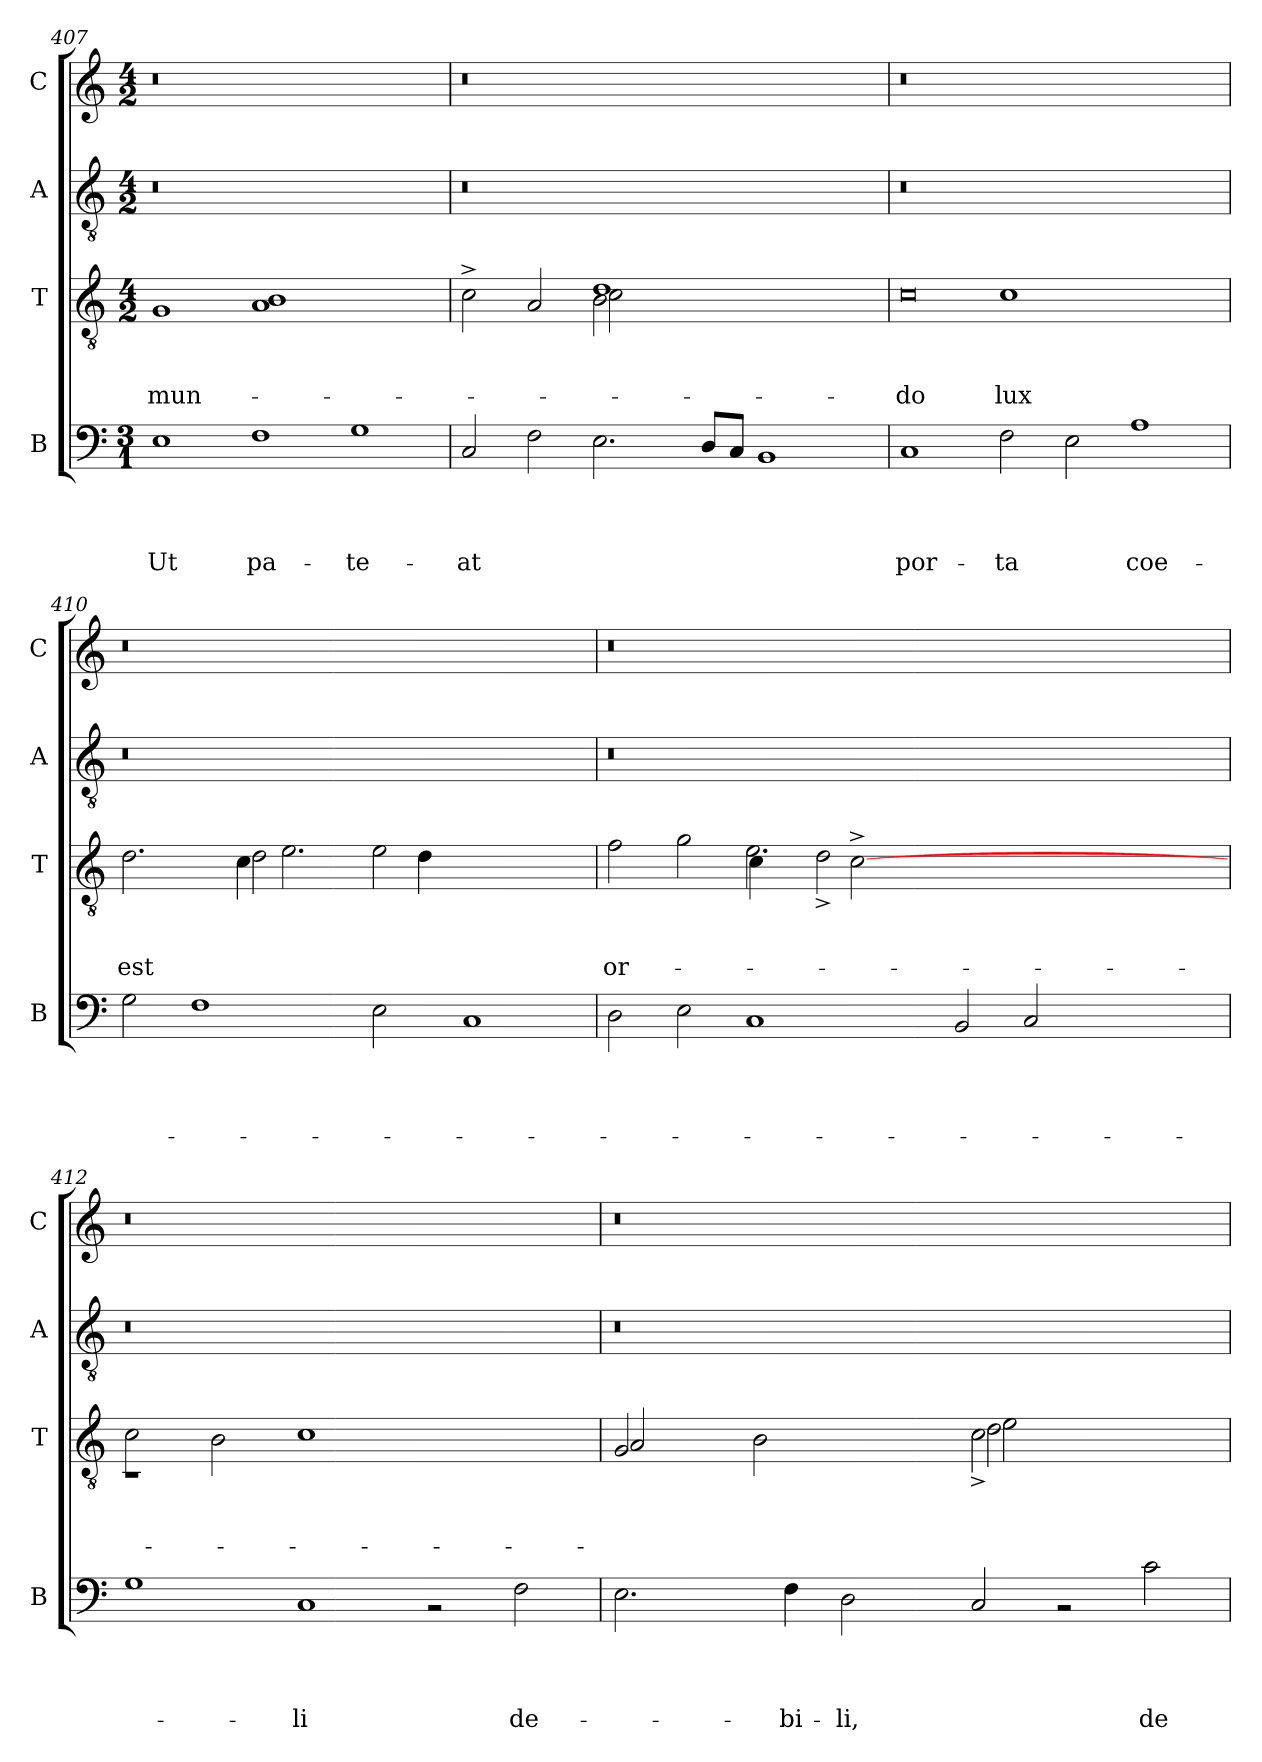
**kern	**text	**text	**text	**text	**kern	**text	**text	**text	**kern	**kern
*part4	*part4	*part4	*part4	*part4	*part3	*part3	*part3	*part3	*part2	*part1
*staff4	*staff4	*staff4	*staff4	*staff4	*staff3	*staff3	*staff3	*staff3	*staff2	*staff1
*I"B	*	*	*	*	*I"T	*	*	*	*I"A	*I"C
*I'B	*	*	*	*	*I'T	*	*	*	*I'A	*I'C
*clefF4	*	*	*	*	*clefGv2	*	*	*	*clefGv2	*clefG2
*k[]	*	*	*	*	*k[]	*	*	*	*k[]	*k[]
*C:	*	*	*	*	*C:	*	*	*	*C:	*C:
*M3/1	*	*	*	*	*M4/2	*	*	*	*M4/2	*M4/2
=407	=407	=407	=407	=407	=407	=407	=407	=407	=407	=407
!	!	!	!	!LO:LY:b	!	!	!	!LO:LY:b	!	!
1E	.	.	.	Ut	1G	.	.	mun-	0r	0r
!	!	!	!	!LO:LY:b	!	!	!	!	!	!
1F	.	.	.	pa-	1A 1B	.	.	.	.	.
!	!	!	!	!LO:LY:b	!	!	!	!	!	!
1G	.	.	.	-te-	1ryy	.	.	.	1ryy	1ryy
=408	=408	=408	=408	=408	=408	=408	=408	=408	=408	=408
!	!	!	!	!LO:LY:b	!	!	!	!	!	!
*	*	*	*	*	*^	*	*	*	*	*
*	*	*	*	*	*	*^	*	*	*	*	*
2C/	.	.	.	-at	2c^<\	1ryy	1ryy	.	.	.	0r	0r
2F\	.	.	.	.	2A/	.	.	.	.	.	.	.
2.E\	.	.	.	.	2B\	2c\	1d	.	.	.	.	.
.	.	.	.	.	1ryy	1ryy	.	.	.	.	.	.
8D/L	.	.	.	.	.	.	.	.	.	.	.	.
8C/J	.	.	.	.	.	.	.	.	.	.	.	.
1BB	.	.	.	.	.	.	1ryy	.	.	.	1ryy	1ryy
.	.	.	.	.	2ryy	2ryy	.	.	.	.	.	.
*	*	*	*	*	*	*v	*v	*	*	*	*	*
=409	=409	=409	=409	=409	=409	=409	=409	=409	=409	=409	=409
!	!	!	!	!LO:LY:b	!	!	!	!	!LO:LY:b	!	!
1C	.	.	.	por-	0c	1ryy	.	.	-do	0r	0r
!	!	!	!	!LO:LY:b	!	!	!	!	!LO:LY:b	!	!
2F\	.	.	.	-ta	.	1c	.	.	lux	.	.
2E\	.	.	.	.	.	.	.	.	.	.	.
!	!	!	!	!LO:LY:b	!	!	!	!	!	!	!
1A	.	.	.	coe-	1ryy	1ryy	.	.	.	1ryy	1ryy
=410	=410	=410	=410	=410	=410	=410	=410	=410	=410	=410	=410
!	!	!	!	!	!	!	!	!	!LO:LY:b	!	!
*	*	*	*	*	*	*^	*	*	*	*	*
2G\	.	.	.	.	2.d\	2.ryy	1.ryy	.	.	est	0r	0r
1F	.	.	.	.	.	.	.	.	.	.	.	.
.	.	.	.	.	4c\	2d\	.	.	.	.	.	.
.	.	.	.	.	2.e\	.	.	.	.	.	.	.
.	.	.	.	.	.	1ryy	.	.	.	.	.	.
2E\	.	.	.	.	.	.	2e\	.	.	.	.	.
.	.	.	.	.	4d\	.	.	.	.	.	.	.
1C	.	.	.	.	1ryy	.	1ryy	.	.	.	1ryy	1ryy
.	.	.	.	.	.	2.ryy	.	.	.	.	.	.
!!LO:LB:g=z
=411	=411	=411	=411	=411	=411	=411	=411	=411	=411	=411	=411	=411
!	!	!	!	!	!	!	!	!	!	!LO:LY:b	!	!
2D\	.	.	.	.	2f\	1ryy	1.ryy	.	.	or-	0r	0r
2E\	.	.	.	.	2g\	.	.	.	.	.	.	.
1C	.	.	.	.	2.e\	4c\	.	.	.	.	.	.
.	.	.	.	.	.	16.ryy	.	.	.	.	.	.
.	.	.	.	.	.	2d^<\	.	.	.	.	.	.
.	.	.	.	.	.	.	[>2c^>\	.	.	.	.	.
.	.	.	.	.	1ryy	.	.	.	.	.	.	.
.	.	.	.	.	.	1ryy	.	.	.	.	.	.
2BB/	.	.	.	.	.	.	1ryy	.	.	.	1ryy	1ryy
2C/	.	.	.	.	.	.	.	.	.	.	.	.
.	.	.	.	.	4ryy	.	.	.	.	.	.	.
.	.	.	.	.	.	8ryy	.	.	.	.	.	.
.	.	.	.	.	.	32ryy	.	.	.	.	.	.
*	*	*	*	*	*	*v	*v	*	*	*	*	*
=412	=412	=412	=412	=412	=412	=412	=412	=412	=412	=412	=412
!	!	!	!	!	!	!LO:N:vis=1	!	!	!	!	!
1G	.	.	.	.	2c\	0rC	.	.	.	0r	0r
.	.	.	.	.	2B\	.	.	.	.	.	.
!	!	!	!	!LO:LY:b	!	!	!	!	!	!	!
1C	.	.	.	-li	1c	.	.	.	.	.	.
2rBB	.	.	.	.	1ryy	1ryy	.	.	.	1ryy	1ryy
!	!	!	!	!LO:LY:b	!	!	!	!	!	!	!
2F\	.	.	.	de-	.	.	.	.	.	.	.
=413	=413	=413	=413	=413	=413	=413	=413	=413	=413	=413	=413
*	*	*	*	*	*^	*^	*	*	*	*	*
2.E\	.	.	.	.	2G/	2A/	1.ryy	1.ryy	.	.	.	0r	0r
.	.	.	.	.	1ryy	8ryy	.	.	.	.	.	.	.
.	.	.	.	.	.	32ryy	.	.	.	.	.	.	.
.	.	.	.	.	.	2B\	.	.	.	.	.	.	.
!	!	!	!	!LO:LY:b	!	!	!	!	!	!	!	!	!
4F\	.	.	.	-bi-	.	.	.	.	.	.	.	.	.
!	!	!	!	!LO:LY:b	!	!	!	!	!	!	!	!	!
2D\	.	.	.	-li,	.	.	.	.	.	.	.	.	.
.	.	.	.	.	.	4ryy	.	.	.	.	.	.	.
.	.	.	.	.	.	16.ryy	.	.	.	.	.	.	.
2C/	.	.	.	.	1.ryy	2c^<\	2d\	2e\	.	.	.	.	.
2rBB	.	.	.	.	.	1ryy	1ryy	1ryy	.	.	.	1ryy	1ryy
!	!	!	!	!LO:LY:b	!	!	!	!	!	!	!	!	!
2c\	.	.	.	de-	.	.	.	.	.	.	.	.	.
*	*	*	*	*	*v	*v	*v	*v	*	*	*	*	*
=	=	=	=	=	=	=	=	=	=	=
*-	*-	*-	*-	*-	*-	*-	*-	*-	*-	*-
